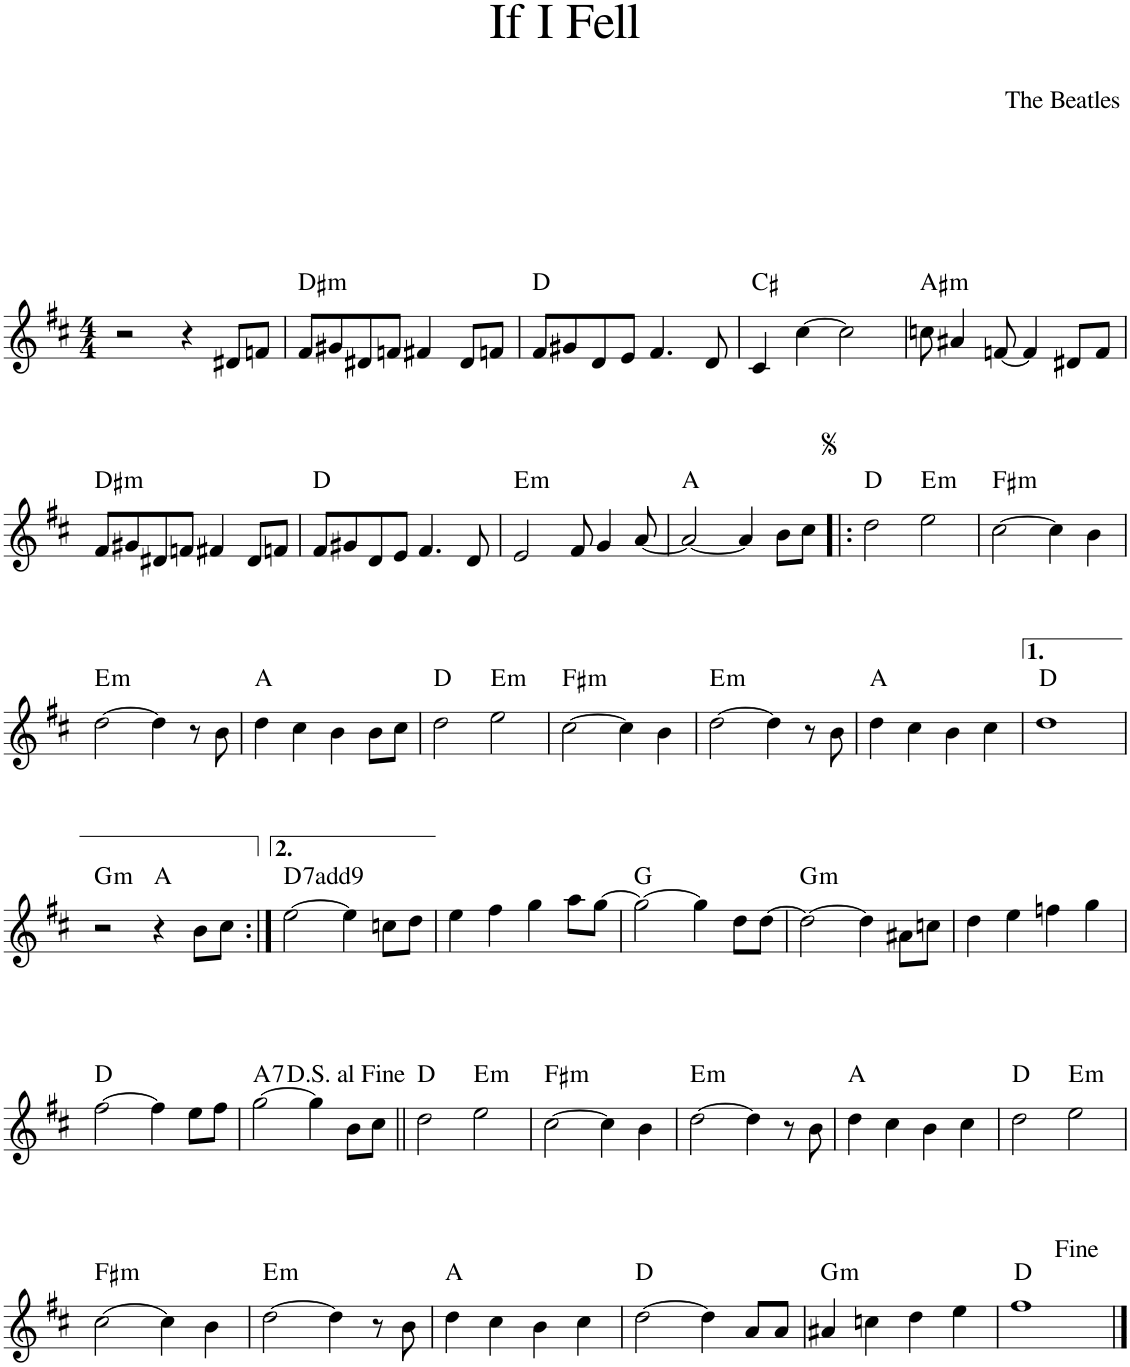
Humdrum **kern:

**kern	**harte
*part1	*part1
*staff1	*
*I"Piano	*
*I'Pno.	*
*clefG2	*
*k[f#c#]	*
*M4/4	*
=1	=1
2r	.
4r	.
8d#X/L	.
8fn/J	.
=2	=2
!	!LO:H:kt=m
8f#/L	D#:min
8g#X/	.
8d#X/	.
8fn/J	.
4f#X/	.
8d#/L	.
8fn/J	.
=3	=3
8f#/L	D:maj
8g#X/	.
8d/	.
8e/J	.
4.f#/	.
8d/	.
=4	=4
4c#/	C#:maj
[4cc#\	.
2cc#\]	.
=5	=5
!	!LO:H:kt=m
8ccn\	A#:min
4a#X/	.
[8fn/	.
4f/]	.
8d#X/L	.
8f/J	.
!!LO:LB:g=z
=6	=6
!	!LO:H:kt=m
8f#/L	D#:min
8g#X/	.
8d#X/	.
8fn/J	.
4f#X/	.
8d#/L	.
8fn/J	.
=7	=7
8f#/L	D:maj
8g#X/	.
8d/	.
8e/J	.
4.f#/	.
8d/	.
=8	=8
!	!LO:H:kt=m
2e/	E:min
8f#/	.
4g/	.
[8a/	.
=9	=9
2a/_	A:maj
4a/]	.
8b\L	.
8cc#\J	.
=10!|:	=10!|:
2dd\	D:maj
!	!LO:H:kt=m
2ee\	E:min
=11	=11
!	!LO:H:kt=m
[2cc#\	F#:min
4cc#\]	.
4b\	.
!!LO:LB:g=z
=12	=12
!	!LO:H:kt=m
[2dd\	E:min
4dd\]	.
8r	.
8b\	.
=13	=13
4dd\	A:maj
4cc#\	.
4b\	.
8b\L	.
8cc#\J	.
=14	=14
2dd\	D:maj
!	!LO:H:kt=m
2ee\	E:min
=15	=15
!	!LO:H:kt=m
[2cc#\	F#:min
4cc#\]	.
4b\	.
=16	=16
!	!LO:H:kt=m
[2dd\	E:min
4dd\]	.
8r	.
8b\	.
=17	=17
4dd\	A:maj
4cc#\	.
4b\	.
4cc#\	.
=18	=18
1dd	D:maj
!!LO:LB:g=z
=19	=19
!	!LO:H:kt=m
2r	G:min
4r	A:maj
8b\L	.
8cc#\J	.
=20:|!	=20:|!
!	!LO:H:kt=7
[2ee\	D:7(9)
4ee\]	.
8ccn\L	.
8dd\J	.
=21	=21
4ee\	.
4ff#\	.
4gg\	.
8aa\L	.
[8gg\J	.
=22	=22
2gg\_	G:maj
4gg\]	.
8dd\L	.
[8dd\J	.
=23	=23
!	!LO:H:kt=m
2dd\_	G:min
4dd\]	.
8a#X\L	.
8ccn\J	.
=24	=24
4dd\	.
4ee\	.
4ffn\	.
4gg\	.
!!LO:LB:g=z
=25	=25
[2ff#\	D:maj
4ff#\]	.
8ee\L	.
8ff#\J	.
=26	=26
!	!LO:H:kt=7
[2gg\	A:7
4gg\]	.
8b\L	.
8cc#\J	.
=27||	=27||
2dd\	D:maj
!	!LO:H:kt=m
2ee\	E:min
=28	=28
!	!LO:H:kt=m
[2cc#\	F#:min
4cc#\]	.
4b\	.
=29	=29
!	!LO:H:kt=m
[2dd\	E:min
4dd\]	.
8r	.
8b\	.
=30	=30
4dd\	A:maj
4cc#\	.
4b\	.
4cc#\	.
=31	=31
2dd\	D:maj
!	!LO:H:kt=m
2ee\	E:min
!!LO:LB:g=z
=32	=32
!	!LO:H:kt=m
[2cc#\	F#:min
4cc#\]	.
4b\	.
=33	=33
!	!LO:H:kt=m
[2dd\	E:min
4dd\]	.
8r	.
8b\	.
=34	=34
4dd\	A:maj
4cc#\	.
4b\	.
4cc#\	.
=35	=35
[2dd\	D:maj
4dd\]	.
8a/L	.
8a/J	.
=36	=36
!	!LO:H:kt=m
4a#X/	G:min
4ccn\	.
4dd\	.
4ee\	.
=37	=37
1ff#	D:maj
==	==
*-	*-
